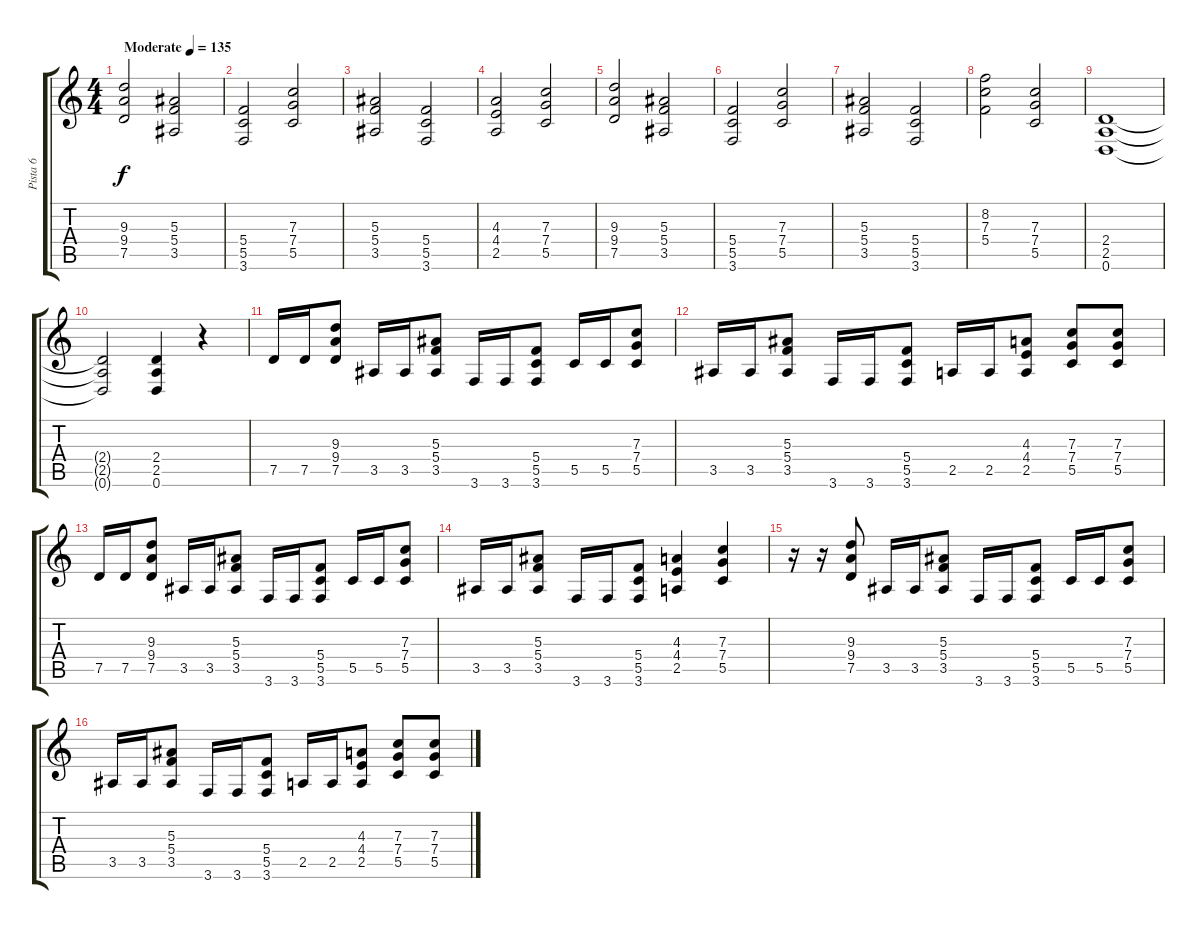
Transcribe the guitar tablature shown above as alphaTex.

\track ("Pista 6" "Pista 6") {instrument distortionguitar}
\staff {score tabs}
\tuning (D4 A3 F3 C3 G2 D2) {hide}
\ts (4 4)
\tempo (135 "Moderate")
\clef g2
\ks c
(9.3 9.4 7.5).2{dy f volume 16 instrument distortionguitar} (5.3 5.4 3.5).2 |
(5.4 5.5 3.6).2 (7.3 7.4 5.5).2 |
(5.3 5.4 3.5).2 (5.4 5.5 3.6).2 |
(4.3 4.4 2.5).2 (7.3 7.4 5.5).2 |
(9.3 9.4 7.5).2 (5.3 5.4 3.5).2 |
(5.4 5.5 3.6).2 (7.3 7.4 5.5).2 |
(5.3 5.4 3.5).2 (5.4 5.5 3.6).2 |
(8.2 7.3 5.4).2 (7.3 7.4 5.5).2 |
(2.4 2.5 0.6).1 |
(2.4{t} 2.5{t} 0.6{t}).2 (2.4 2.5 0.6).4 r.4 |
7.5.16 7.5.16 (9.3 9.4 7.5).8 3.5.16 3.5.16 (5.3 5.4 3.5).8 3.6.16 3.6.16 (5.4 5.5 3.6).8 5.5.16 5.5.16 (7.3 7.4 5.5).8 |
3.5.16 3.5.16 (5.3 5.4 3.5).8 3.6.16 3.6.16 (5.4 5.5 3.6).8 2.5.16 2.5.16 (4.3 4.4 2.5).8 (7.3 7.4 5.5).8 (7.3 7.4 5.5).8 |
7.5.16 7.5.16 (9.3 9.4 7.5).8 3.5.16 3.5.16 (5.3 5.4 3.5).8 3.6.16 3.6.16 (5.4 5.5 3.6).8 5.5.16 5.5.16 (7.3 7.4 5.5).8 |
3.5.16 3.5.16 (5.3 5.4 3.5).8 3.6.16 3.6.16 (5.4 5.5 3.6).8 (4.3 4.4 2.5).4 (7.3 7.4 5.5).4 |
r.16 r.16 (9.3 9.4 7.5).8 3.5.16 3.5.16 (5.3 5.4 3.5).8 3.6.16 3.6.16 (5.4 5.5 3.6).8 5.5.16 5.5.16 (7.3 7.4 5.5).8 |
3.5.16 3.5.16 (5.3 5.4 3.5).8 3.6.16 3.6.16 (5.4 5.5 3.6).8 2.5.16 2.5.16 (4.3 4.4 2.5).8 (7.3 7.4 5.5).8 (7.3 7.4 5.5).8
